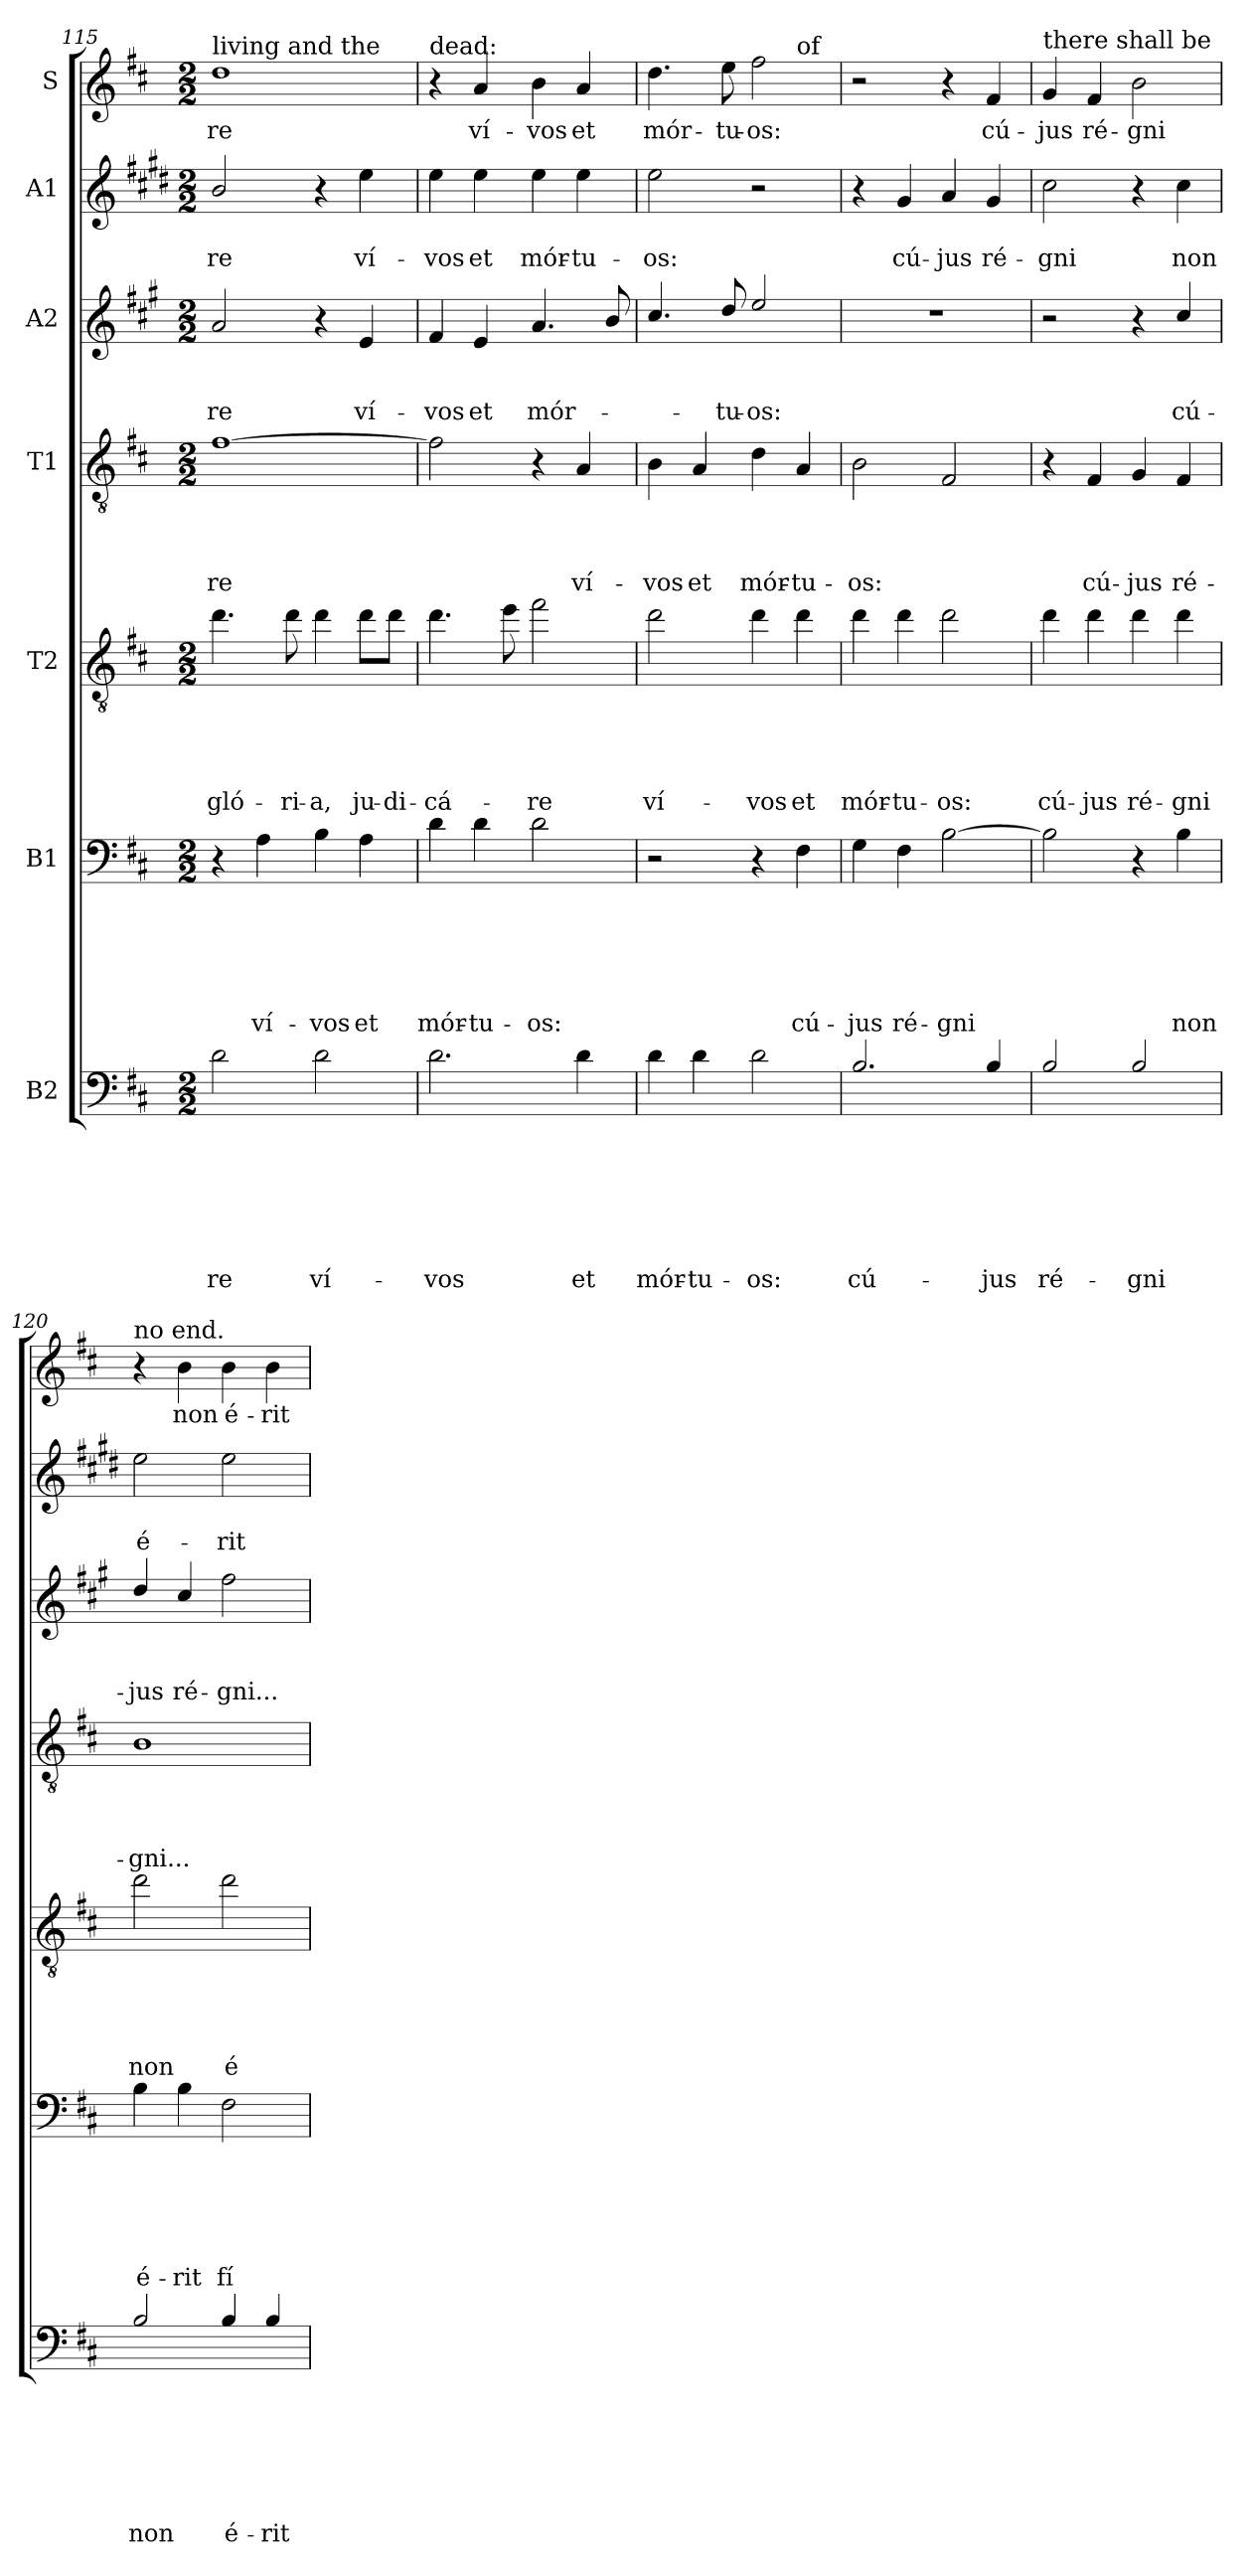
**kern	**text	**text	**text	**text	**text	**text	**text	**kern	**text	**text	**text	**text	**text	**text	**kern	**text	**text	**text	**text	**text	**kern	**text	**text	**text	**text	**kern	**text	**text	**text	**kern	**text	**text	**kern	**text
*part7	*part7	*part7	*part7	*part7	*part7	*part7	*part7	*part6	*part6	*part6	*part6	*part6	*part6	*part6	*part5	*part5	*part5	*part5	*part5	*part5	*part4	*part4	*part4	*part4	*part4	*part3	*part3	*part3	*part3	*part2	*part2	*part2	*part1	*part1
*staff7	*staff7	*staff7	*staff7	*staff7	*staff7	*staff7	*staff7	*staff6	*staff6	*staff6	*staff6	*staff6	*staff6	*staff6	*staff5	*staff5	*staff5	*staff5	*staff5	*staff5	*staff4	*staff4	*staff4	*staff4	*staff4	*staff3	*staff3	*staff3	*staff3	*staff2	*staff2	*staff2	*staff1	*staff1
*I"B2	*	*	*	*	*	*	*	*I"B1	*	*	*	*	*	*	*I"T2	*	*	*	*	*	*I"T1	*	*	*	*	*I"A2	*	*	*	*I"A1	*	*	*I"S	*
*clefF4	*	*	*	*	*	*	*	*clefF4	*	*	*	*	*	*	*clefGv2	*	*	*	*	*	*clefGv2	*	*	*	*	*clefG2	*	*	*	*clefG2	*	*	*clefG2	*
*ITrd7c12	*	*	*	*	*	*	*	*	*	*	*	*	*	*	*ITrd8c14	*	*	*	*	*	*	*	*	*	*	*ITrd4c7	*	*	*	*ITrd1c2	*	*	*	*
*k[f#c#]	*	*	*	*	*	*	*	*k[f#c#]	*	*	*	*	*	*	*k[f#c#]	*	*	*	*	*	*k[f#c#]	*	*	*	*	*k[f#c#]	*	*	*	*k[f#c#]	*	*	*k[f#c#]	*
*D:	*	*	*	*	*	*	*	*D:	*	*	*	*	*	*	*D:	*	*	*	*	*	*D:	*	*	*	*	*D:	*	*	*	*D:	*	*	*D:	*
*M2/2	*	*	*	*	*	*	*	*M2/2	*	*	*	*	*	*	*M2/2	*	*	*	*	*	*M2/2	*	*	*	*	*M2/2	*	*	*	*M2/2	*	*	*M2/2	*
=115	=115	=115	=115	=115	=115	=115	=115	=115	=115	=115	=115	=115	=115	=115	=115	=115	=115	=115	=115	=115	=115	=115	=115	=115	=115	=115	=115	=115	=115	=115	=115	=115	=115	=115
!	!	!	!	!	!	!	!	!	!	!	!	!	!	!	!	!	!	!	!	!	!	!	!	!	!	!	!	!	!	!	!	!	!LO:TX:a:t=living and the	!
!	!	!	!	!	!	!	!LO:LY:b	!	!	!	!	!	!	!	!	!	!	!	!	!LO:LY:b	!	!	!	!	!LO:LY:b	!	!	!	!LO:LY:b	!	!	!LO:LY:b	!	!LO:LY:b
2D\	.	.	.	.	.	.	-re	4r	.	.	.	.	.	.	4.d\	.	.	.	.	gló-	[1f#	.	.	.	-re	2d/	.	.	-re	2a/	.	-re	1dd	-re
!	!	!	!	!	!	!	!	!	!	!	!	!	!	!LO:LY:b	!	!	!	!	!	!	!	!	!	!	!	!	!	!	!	!	!	!	!	!
.	.	.	.	.	.	.	.	4A\	.	.	.	.	.	ví-	.	.	.	.	.	.	.	.	.	.	.	.	.	.	.	.	.	.	.	.
!	!	!	!	!	!	!	!	!	!	!	!	!	!	!	!	!	!	!	!	!LO:LY:b	!	!	!	!	!	!	!	!	!	!	!	!	!	!
.	.	.	.	.	.	.	.	.	.	.	.	.	.	.	8d\	.	.	.	.	-ri-	.	.	.	.	.	.	.	.	.	.	.	.	.	.
!	!	!	!	!	!	!	!LO:LY:b	!	!	!	!	!	!	!LO:LY:b	!	!	!	!	!	!LO:LY:b	!	!	!	!	!	!	!	!	!	!	!	!	!	!
2D\	.	.	.	.	.	.	ví-	4B\	.	.	.	.	.	-vos	4d\	.	.	.	.	-a,	.	.	.	.	.	4r	.	.	.	4r	.	.	.	.
!	!	!	!	!	!	!	!	!	!	!	!	!	!	!LO:LY:b	!	!	!	!	!	!LO:LY:b	!	!	!	!	!	!	!	!	!LO:LY:b	!	!	!LO:LY:b	!	!
.	.	.	.	.	.	.	.	4A\	.	.	.	.	.	et	8d\L	.	.	.	.	ju-	.	.	.	.	.	4A/	.	.	ví-	4dd\	.	ví-	.	.
!	!	!	!	!	!	!	!	!	!	!	!	!	!	!	!	!	!	!	!	!LO:LY:b	!	!	!	!	!	!	!	!	!	!	!	!	!	!
.	.	.	.	.	.	.	.	.	.	.	.	.	.	.	8d\J	.	.	.	.	-di-	.	.	.	.	.	.	.	.	.	.	.	.	.	.
!!LO:PB:g=z
=116	=116	=116	=116	=116	=116	=116	=116	=116	=116	=116	=116	=116	=116	=116	=116	=116	=116	=116	=116	=116	=116	=116	=116	=116	=116	=116	=116	=116	=116	=116	=116	=116	=116	=116
!	!	!	!	!	!	!	!	!	!	!	!	!	!	!	!	!	!	!	!	!	!	!	!	!	!	!	!	!	!	!	!	!	!LO:TX:a:t=dead&colon;	!
!	!	!	!	!	!	!	!LO:LY:b	!	!	!	!	!	!	!LO:LY:b	!	!	!	!	!	!LO:LY:b	!	!	!	!	!	!	!	!	!LO:LY:b	!	!	!LO:LY:b	!	!
2.D\	.	.	.	.	.	.	-vos	4d\	.	.	.	.	.	mór-	4.d\	.	.	.	.	-cá-	2f#\]	.	.	.	.	4B/	.	.	-vos	4dd\	.	-vos	4r	.
!	!	!	!	!	!	!	!	!	!	!	!	!	!	!LO:LY:b	!	!	!	!	!	!	!	!	!	!	!	!	!	!	!LO:LY:b	!	!	!LO:LY:b	!	!LO:LY:b
.	.	.	.	.	.	.	.	4d\	.	.	.	.	.	-tu-	.	.	.	.	.	.	.	.	.	.	.	4A/	.	.	et	4dd\	.	et	4a/	ví-
.	.	.	.	.	.	.	.	.	.	.	.	.	.	.	8e\	.	.	.	.	.	.	.	.	.	.	.	.	.	.	.	.	.	.	.
!	!	!	!	!	!	!	!	!	!	!	!	!	!	!LO:LY:b	!	!	!	!	!	!LO:LY:b	!	!	!	!	!	!	!	!	!LO:LY:b	!	!	!LO:LY:b	!	!LO:LY:b
.	.	.	.	.	.	.	.	2d\	.	.	.	.	.	-os:	2f#\	.	.	.	.	-re	4r	.	.	.	.	4.d/	.	.	mór-	4dd\	.	mór-	4b\	-vos
!	!	!	!	!	!	!	!LO:LY:b	!	!	!	!	!	!	!	!	!	!	!	!	!	!	!	!	!	!LO:LY:b	!	!	!	!	!	!	!LO:LY:b	!	!LO:LY:b
4D\	.	.	.	.	.	.	et	.	.	.	.	.	.	.	.	.	.	.	.	.	4A/	.	.	.	ví-	.	.	.	.	4dd\	.	-tu-	4a/	et
.	.	.	.	.	.	.	.	.	.	.	.	.	.	.	.	.	.	.	.	.	.	.	.	.	.	8e/	.	.	.	.	.	.	.	.
=117	=117	=117	=117	=117	=117	=117	=117	=117	=117	=117	=117	=117	=117	=117	=117	=117	=117	=117	=117	=117	=117	=117	=117	=117	=117	=117	=117	=117	=117	=117	=117	=117	=117	=117
!	!	!	!	!	!	!	!LO:LY:b	!	!	!	!	!	!	!	!	!	!	!	!	!LO:LY:b	!	!	!	!	!LO:LY:b	!	!	!	!	!	!	!LO:LY:b	!	!LO:LY:b
*	*	*	*	*	*	*	*	*	*	*	*	*	*	*	*	*	*	*	*	*	*	*	*	*	*	*	*	*	*	*	*	*	*^	*
4D\	.	.	.	.	.	.	mór-	2r	.	.	.	.	.	.	2d\	.	.	.	.	ví-	4B\	.	.	.	-vos	4.f#/	.	.	.	2dd\	.	-os:	4.dd\	2.ryy	mór-
!	!	!	!	!	!	!	!LO:LY:b	!	!	!	!	!	!	!	!	!	!	!	!	!	!	!	!	!	!LO:LY:b	!	!	!	!	!	!	!	!	!	!
4D\	.	.	.	.	.	.	-tu-	.	.	.	.	.	.	.	.	.	.	.	.	.	4A/	.	.	.	et	.	.	.	.	.	.	.	.	.	.
!	!	!	!	!	!	!	!	!	!	!	!	!	!	!	!	!	!	!	!	!	!	!	!	!	!	!	!	!	!LO:LY:b	!	!	!	!	!	!LO:LY:b
.	.	.	.	.	.	.	.	.	.	.	.	.	.	.	.	.	.	.	.	.	.	.	.	.	.	8g/	.	.	-tu-	.	.	.	8ee\	.	-tu-
!	!	!	!	!	!	!	!LO:LY:b	!	!	!	!	!	!	!	!	!	!	!	!	!LO:LY:b	!	!	!	!	!LO:LY:b	!	!	!	!LO:LY:b	!	!	!	!	!	!LO:LY:b
2D\	.	.	.	.	.	.	-os:	4r	.	.	.	.	.	.	4d\	.	.	.	.	-vos	4d\	.	.	.	mór-	2a/	.	.	-os:	2r	.	.	2ff#\	.	-os:
!	!	!	!	!	!	!	!	!	!	!	!	!	!	!	!	!	!	!	!	!	!	!	!	!	!	!	!	!	!	!	!	!	!	!LO:TX:a:t=of	!
!	!	!	!	!	!	!	!	!	!	!	!	!	!	!LO:LY:b	!	!	!	!	!	!LO:LY:b	!	!	!	!	!LO:LY:b	!	!	!	!	!	!	!	!	!	!
.	.	.	.	.	.	.	.	4F#\	.	.	.	.	.	cú-	4d\	.	.	.	.	et	4A/	.	.	.	-tu-	.	.	.	.	.	.	.	.	4ryy	.
=118	=118	=118	=118	=118	=118	=118	=118	=118	=118	=118	=118	=118	=118	=118	=118	=118	=118	=118	=118	=118	=118	=118	=118	=118	=118	=118	=118	=118	=118	=118	=118	=118	=118	=118	=118
!	!	!	!	!	!	!	!	!	!	!	!	!	!	!	!	!	!	!	!	!	!	!	!	!	!	!	!	!	!	!	!	!	!LO:TX:a:t=his kingdom	!	!
!	!	!	!	!	!	!	!LO:LY:b	!	!	!	!	!	!	!LO:LY:b	!	!	!	!	!	!LO:LY:b	!	!	!	!	!LO:LY:b	!	!	!	!	!	!	!	!	!	!
*	*	*	*	*	*	*	*	*	*	*	*	*	*	*	*	*	*	*	*	*	*	*	*	*	*	*	*	*	*	*	*	*	*v	*v	*
2.BB/	.	.	.	.	.	.	cú-	4G\	.	.	.	.	.	-jus	4d\	.	.	.	.	mór-	2B\	.	.	.	-os:	1r	.	.	.	4r	.	.	2r	.
!	!	!	!	!	!	!	!	!	!	!	!	!	!	!LO:LY:b	!	!	!	!	!	!LO:LY:b	!	!	!	!	!	!	!	!	!	!	!	!LO:LY:b	!	!
.	.	.	.	.	.	.	.	4F#\	.	.	.	.	.	ré-	4d\	.	.	.	.	-tu-	.	.	.	.	.	.	.	.	.	4f#/	.	cú-	.	.
!	!	!	!	!	!	!	!	!	!	!	!	!	!	!LO:LY:b	!	!	!	!	!	!LO:LY:b	!	!	!	!	!	!	!	!	!	!	!	!LO:LY:b	!	!
.	.	.	.	.	.	.	.	[2B\	.	.	.	.	.	-gni	2d\	.	.	.	.	-os:	2F#/	.	.	.	.	.	.	.	.	4g/	.	-jus	4r	.
!	!	!	!	!	!	!	!LO:LY:b	!	!	!	!	!	!	!	!	!	!	!	!	!	!	!	!	!	!	!	!	!	!	!	!	!LO:LY:b	!	!LO:LY:b
4BB/	.	.	.	.	.	.	-jus	.	.	.	.	.	.	.	.	.	.	.	.	.	.	.	.	.	.	.	.	.	.	4f#/	.	ré-	4f#/	cú-
=119	=119	=119	=119	=119	=119	=119	=119	=119	=119	=119	=119	=119	=119	=119	=119	=119	=119	=119	=119	=119	=119	=119	=119	=119	=119	=119	=119	=119	=119	=119	=119	=119	=119	=119
!	!	!	!	!	!	!	!	!	!	!	!	!	!	!	!	!	!	!	!	!	!	!	!	!	!	!	!	!	!	!	!	!	!LO:TX:a:t=there shall be	!
!	!	!	!	!	!	!	!LO:LY:b	!	!	!	!	!	!	!	!	!	!	!	!	!LO:LY:b	!	!	!	!	!	!	!	!	!	!	!	!LO:LY:b	!	!LO:LY:b
2BB/	.	.	.	.	.	.	ré-	2B\]	.	.	.	.	.	.	4d\	.	.	.	.	cú-	4r	.	.	.	.	2r	.	.	.	2b\	.	-gni	4g/	-jus
!	!	!	!	!	!	!	!	!	!	!	!	!	!	!	!	!	!	!	!	!LO:LY:b	!	!	!	!	!LO:LY:b	!	!	!	!	!	!	!	!	!LO:LY:b
.	.	.	.	.	.	.	.	.	.	.	.	.	.	.	4d\	.	.	.	.	-jus	4F#/	.	.	.	cú-	.	.	.	.	.	.	.	4f#/	ré-
!	!	!	!	!	!	!	!LO:LY:b	!	!	!	!	!	!	!	!	!	!	!	!	!LO:LY:b	!	!	!	!	!LO:LY:b	!	!	!	!	!	!	!	!	!LO:LY:b
2BB/	.	.	.	.	.	.	-gni	4r	.	.	.	.	.	.	4d\	.	.	.	.	ré-	4G/	.	.	.	-jus	4r	.	.	.	4r	.	.	2b\	-gni
!	!	!	!	!	!	!	!	!	!	!	!	!	!	!LO:LY:b	!	!	!	!	!	!LO:LY:b	!	!	!	!	!LO:LY:b	!	!	!	!LO:LY:b	!	!	!LO:LY:b	!	!
.	.	.	.	.	.	.	.	4B\	.	.	.	.	.	non	4d\	.	.	.	.	-gni	4F#/	.	.	.	ré-	4f#/	.	.	cú-	4b\	.	non	.	.
=120	=120	=120	=120	=120	=120	=120	=120	=120	=120	=120	=120	=120	=120	=120	=120	=120	=120	=120	=120	=120	=120	=120	=120	=120	=120	=120	=120	=120	=120	=120	=120	=120	=120	=120
!	!	!	!	!	!	!	!	!	!	!	!	!	!	!	!	!	!	!	!	!	!	!	!	!	!	!	!	!	!	!	!	!	!LO:TX:a:t=no end.	!
!	!	!	!	!	!	!	!LO:LY:b	!	!	!	!	!	!	!LO:LY:b	!	!	!	!	!	!LO:LY:b	!	!	!	!	!LO:LY:b	!	!	!	!LO:LY:b	!	!	!LO:LY:b	!	!
2BB/	.	.	.	.	.	.	non	4B\	.	.	.	.	.	é-	2d\	.	.	.	.	non	1B	.	.	.	-gni...	4g/	.	.	-jus	2dd\	.	é-	4r	.
!	!	!	!	!	!	!	!	!	!	!	!	!	!	!LO:LY:b	!	!	!	!	!	!	!	!	!	!	!	!	!	!	!LO:LY:b	!	!	!	!	!LO:LY:b
.	.	.	.	.	.	.	.	4B\	.	.	.	.	.	-rit	.	.	.	.	.	.	.	.	.	.	.	4f#/	.	.	ré-	.	.	.	4b\	non
!	!	!	!	!	!	!	!LO:LY:b	!	!	!	!	!	!	!LO:LY:b	!	!	!	!	!	!LO:LY:b	!	!	!	!	!	!	!	!	!LO:LY:b	!	!	!LO:LY:b	!	!LO:LY:b
4BB/	.	.	.	.	.	.	é-	2F#\	.	.	.	.	.	fí-	2d\	.	.	.	.	é-	.	.	.	.	.	2b\	.	.	-gni...	2dd\	.	-rit	4b\	é-
!	!	!	!	!	!	!	!LO:LY:b	!	!	!	!	!	!	!	!	!	!	!	!	!	!	!	!	!	!	!	!	!	!	!	!	!	!	!LO:LY:b
4BB/	.	.	.	.	.	.	-rit	.	.	.	.	.	.	.	.	.	.	.	.	.	.	.	.	.	.	.	.	.	.	.	.	.	4b\	-rit
=	=	=	=	=	=	=	=	=	=	=	=	=	=	=	=	=	=	=	=	=	=	=	=	=	=	=	=	=	=	=	=	=	=	=
*-	*-	*-	*-	*-	*-	*-	*-	*-	*-	*-	*-	*-	*-	*-	*-	*-	*-	*-	*-	*-	*-	*-	*-	*-	*-	*-	*-	*-	*-	*-	*-	*-	*-	*-
